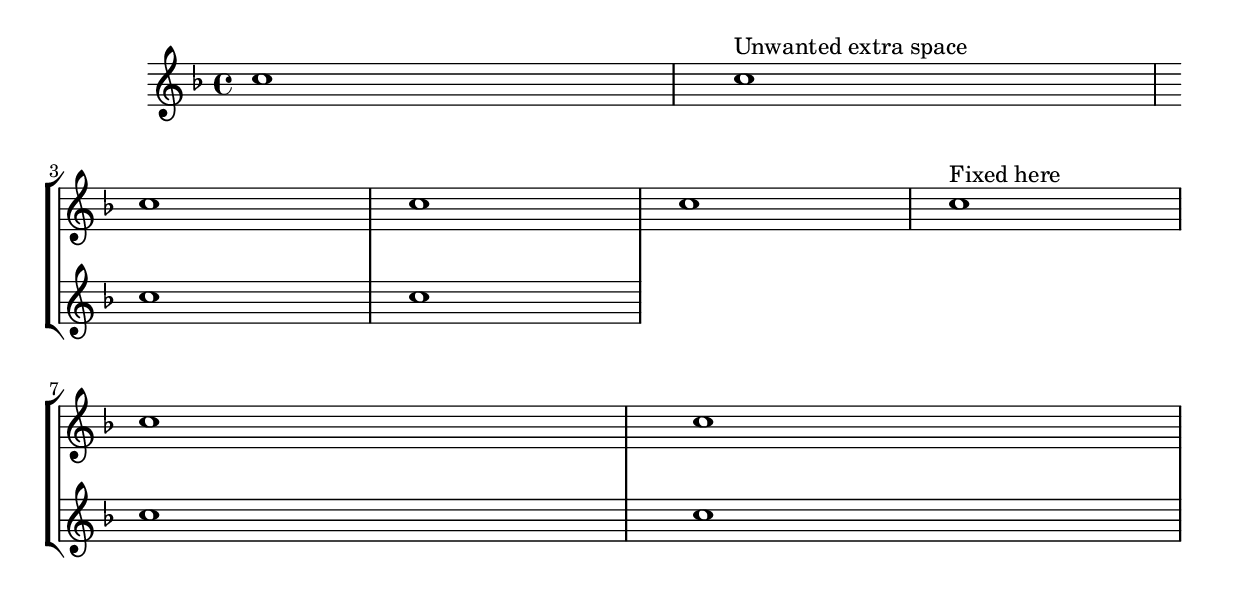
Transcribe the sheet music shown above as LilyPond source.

%% Do not edit this file; it is auto-generated from LSR http://lsr.dsi.unimi.it
%% This file is in the public domain.
\version "2.11.49"

\header {
  lsrtags = "staff-notation, contexts-and-engravers, breaks"

  texidoc = "
When adding a new staff at a line break, some extra space is
unfortunately added at the end of the line before the break (to fit in
a key signature change, which  will never be printed anyway). The
workaround is to add a setting of
@code{Staff.explicitKeySignatureVisibility} as is shown in the example.
In versions 2.10 and earlier, a similar setting for the time signatures
is also required (see the example).



"
  doctitle = "Adding an extra staff at a line break"
} % begin verbatim
\score {
  \new StaffGroup \relative c'' {
    \new Staff
    \key f \major
    c1 c^"Unwanted extra space" \break
    << { c1 c }
       \new Staff {
         \key f \major
         \once \override Staff.TimeSignature #'stencil = ##f
         c1 c 
       } 
    >>
    c1 c^"Fixed here" \break
    << { c1 c }
       \new Staff {
         \once \set Staff.explicitKeySignatureVisibility = #end-of-line-invisible
         % The next line is not needed in 2.11.x or later:
         \once \override Staff.TimeSignature #'break-visibility = #end-of-line-invisible
         \key f \major
         \once \override Staff.TimeSignature #'stencil = ##f
         c1 c
       }
    >>
  }
}
